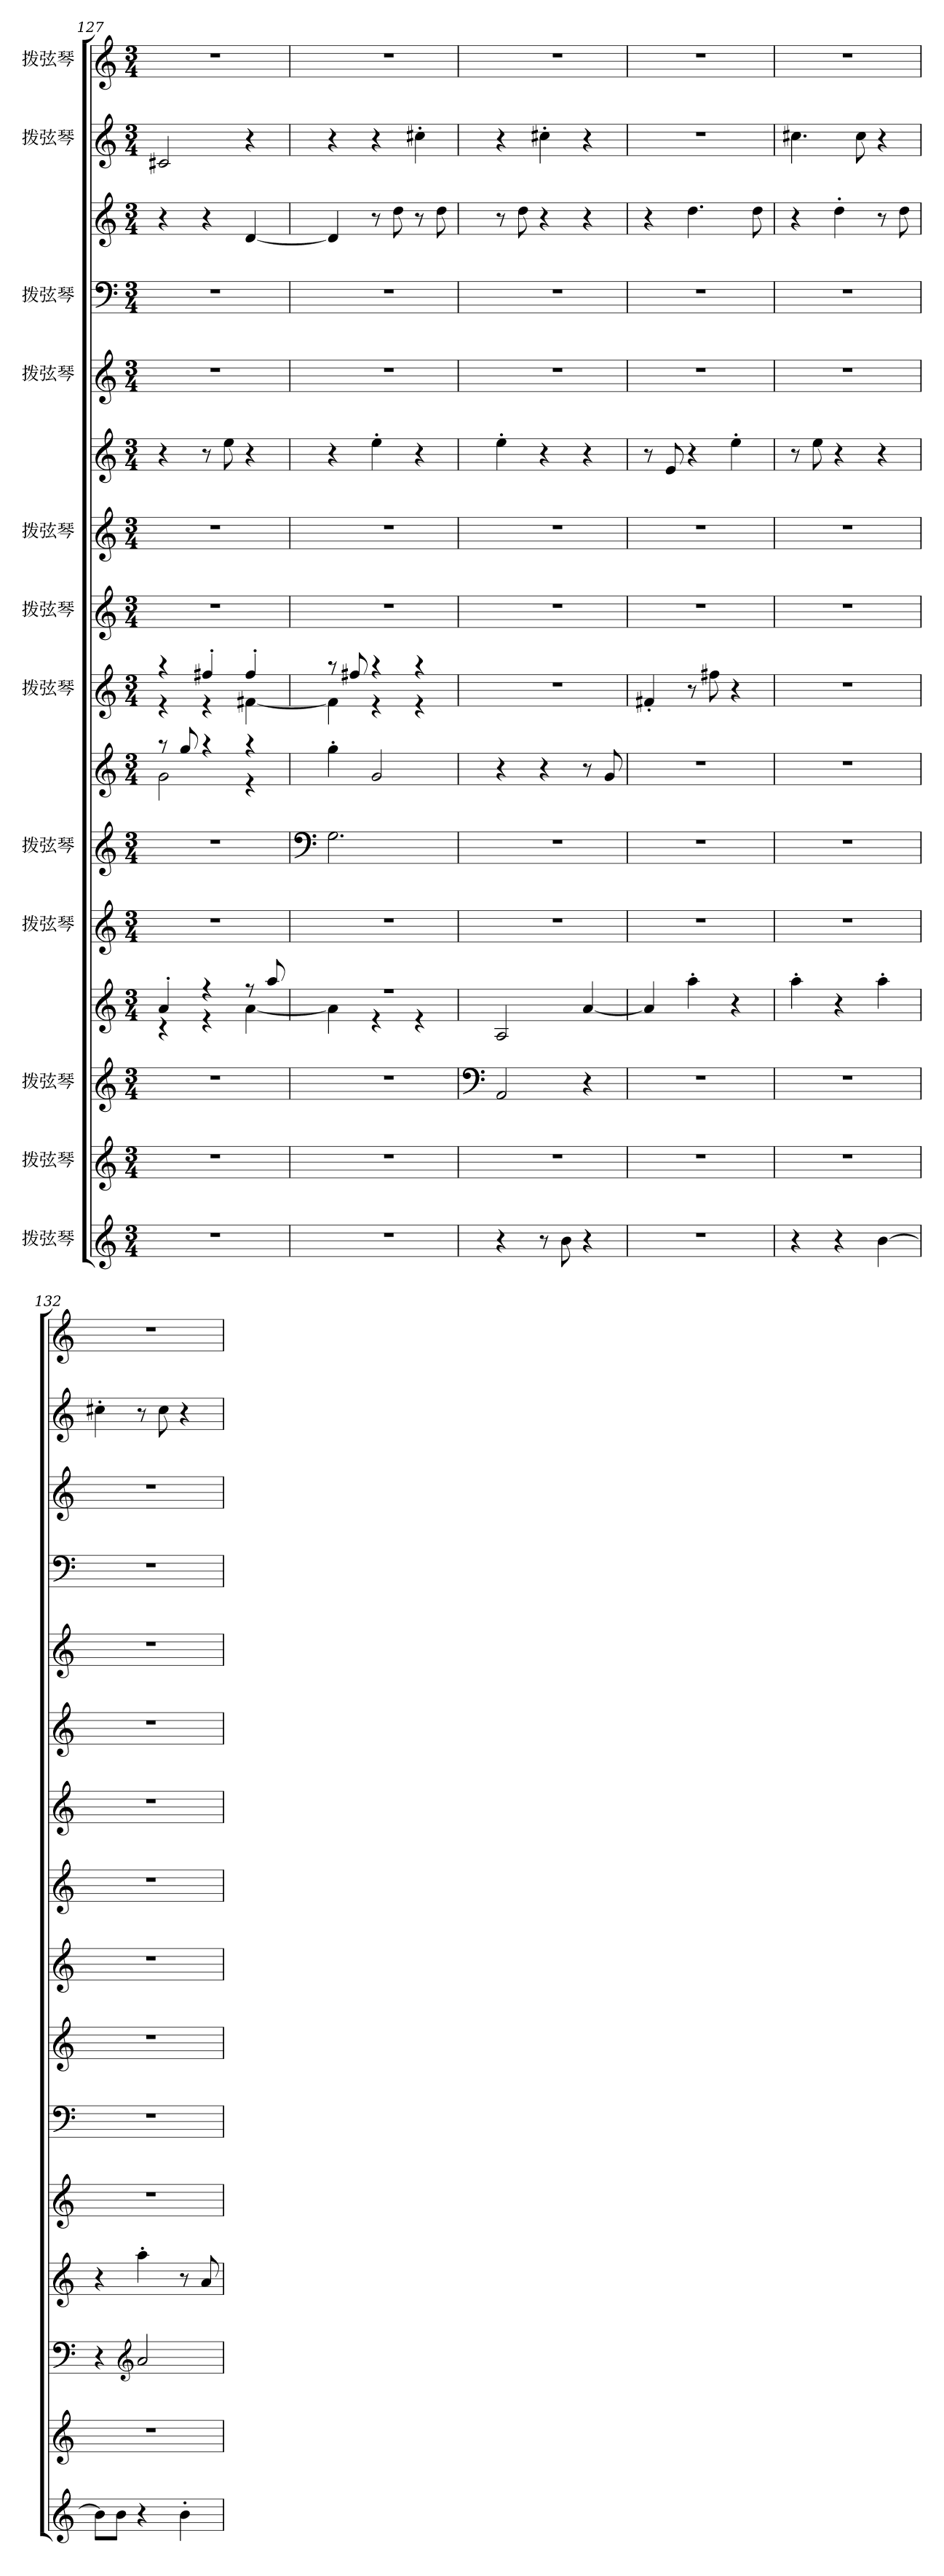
**kern	**kern	**kern	**kern	**kern	**kern	**kern	**kern	**kern	**kern	**kern	**kern	**kern	**kern	**kern	**kern
*part12	*part11	*part10	*part10	*part9	*part8	*part8	*part7	*part6	*part5	*part5	*part4	*part3	*part3	*part2	*part1
*staff16	*staff15	*staff14	*staff13	*staff12	*staff11	*staff10	*staff9	*staff8	*staff7	*staff6	*staff5	*staff4	*staff3	*staff2	*staff1
*I"拨弦琴	*I"拨弦琴	*I"拨弦琴	*	*I"拨弦琴	*I"拨弦琴	*	*I"拨弦琴	*I"拨弦琴	*I"拨弦琴	*	*I"拨弦琴	*I"拨弦琴	*	*I"拨弦琴	*I"拨弦琴
*clefG2	*clefG2	*clefG2	*clefG2	*clefG2	*clefG2	*clefG2	*clefG2	*clefG2	*clefG2	*clefG2	*clefG2	*clefF4	*clefG2	*clefG2	*clefG2
*k[]	*k[]	*k[]	*k[]	*k[]	*k[]	*k[]	*k[]	*k[]	*k[]	*k[]	*k[]	*k[]	*k[]	*k[]	*k[]
*M3/4	*M3/4	*M3/4	*M3/4	*M3/4	*M3/4	*M3/4	*M3/4	*M3/4	*M3/4	*M3/4	*M3/4	*M3/4	*M3/4	*M3/4	*M3/4
=127	=127	=127	=127	=127	=127	=127	=127	=127	=127	=127	=127	=127	=127	=127	=127
*	*	*	*^	*	*	*^	*^	*	*	*	*	*	*	*	*
2.r	2.r	2.r	4a'/	4r	2.r	2.r	8r	2g\	4r	4r	2.r	2.r	4r	2.r	2.r	4r	2c#X/	2.r
.	.	.	.	.	.	.	8gg/	.	.	.	.	.	.	.	.	.	.	.
.	.	.	4r	4r	.	.	4r	.	4ff#X'/	4r	.	.	8r	.	.	4r	.	.
.	.	.	.	.	.	.	.	.	.	.	.	.	8ee\	.	.	.	.	.
.	.	.	8r	[4a\	.	.	4r	4r	4ff#'/	[4f#X\	.	.	4r	.	.	[4d/	4r	.
.	.	.	8aa/	.	.	.	.	.	.	.	.	.	.	.	.	.	.	.
*	*	*	*	*	*	*	*v	*v	*	*	*	*	*	*	*	*	*	*
=128	=128	=128	=128	=128	=128	=128	=128	=128	=128	=128	=128	=128	=128	=128	=128	=128	=128
*	*	*	*	*	*	*clefF4	*	*	*	*	*	*	*	*	*	*	*
2.r	2.r	2.r	2.r	4a\]	2.r	2.G\	4gg'\	8r	4f#\]	2.r	2.r	4r	2.r	2.r	4d/]	4r	2.r
.	.	.	.	.	.	.	.	8ff#X/	.	.	.	.	.	.	.	.	.
.	.	.	.	4r	.	.	2g/	4r	4r	.	.	4ee'\	.	.	8r	4r	.
.	.	.	.	.	.	.	.	.	.	.	.	.	.	.	8dd\	.	.
.	.	.	.	4r	.	.	.	4r	4r	.	.	4r	.	.	8r	4cc#X'\	.
.	.	.	.	.	.	.	.	.	.	.	.	.	.	.	8dd\	.	.
*	*	*	*v	*v	*	*	*	*v	*v	*	*	*	*	*	*	*	*
=129	=129	=129	=129	=129	=129	=129	=129	=129	=129	=129	=129	=129	=129	=129	=129
*	*	*clefF4	*	*	*	*	*	*	*	*	*	*	*	*	*
4r	2.r	2AA/	2A/	2.r	2.r	4r	2.r	2.r	2.r	4ee'\	2.r	2.r	8r	4r	2.r
.	.	.	.	.	.	.	.	.	.	.	.	.	8dd\	.	.
8r	.	.	.	.	.	4r	.	.	.	4r	.	.	4r	4cc#X'\	.
8b\	.	.	.	.	.	.	.	.	.	.	.	.	.	.	.
4r	.	4r	[4a/	.	.	8r	.	.	.	4r	.	.	4r	4r	.
.	.	.	.	.	.	8g/	.	.	.	.	.	.	.	.	.
=130	=130	=130	=130	=130	=130	=130	=130	=130	=130	=130	=130	=130	=130	=130	=130
2.r	2.r	2.r	4a/]	2.r	2.r	2.r	4f#X'/	2.r	2.r	8r	2.r	2.r	4r	2.r	2.r
.	.	.	.	.	.	.	.	.	.	8e/	.	.	.	.	.
.	.	.	4aa'\	.	.	.	8r	.	.	4r	.	.	4.dd\	.	.
.	.	.	.	.	.	.	8ff#X\	.	.	.	.	.	.	.	.
.	.	.	4r	.	.	.	4r	.	.	4ee'\	.	.	.	.	.
.	.	.	.	.	.	.	.	.	.	.	.	.	8dd\	.	.
!!LO:PB:g=z
=131	=131	=131	=131	=131	=131	=131	=131	=131	=131	=131	=131	=131	=131	=131	=131
4r	2.r	2.r	4aa'\	2.r	2.r	2.r	2.r	2.r	2.r	8r	2.r	2.r	4r	4.cc#X\	2.r
.	.	.	.	.	.	.	.	.	.	8ee\	.	.	.	.	.
4r	.	.	4r	.	.	.	.	.	.	4r	.	.	4dd'\	.	.
.	.	.	.	.	.	.	.	.	.	.	.	.	.	8cc#\	.
[4b\	.	.	4aa'\	.	.	.	.	.	.	4r	.	.	8r	4r	.
.	.	.	.	.	.	.	.	.	.	.	.	.	8dd\	.	.
=132	=132	=132	=132	=132	=132	=132	=132	=132	=132	=132	=132	=132	=132	=132	=132
8b\L]	2.r	4r	4r	2.r	2.r	2.r	2.r	2.r	2.r	2.r	2.r	2.r	2.r	4cc#X'\	2.r
8b\J	.	.	.	.	.	.	.	.	.	.	.	.	.	.	.
*	*	*clefG2	*	*	*	*	*	*	*	*	*	*	*	*	*
4r	.	2a/	4aa'\	.	.	.	.	.	.	.	.	.	.	8r	.
.	.	.	.	.	.	.	.	.	.	.	.	.	.	8cc#\	.
4b'\	.	.	8r	.	.	.	.	.	.	.	.	.	.	4r	.
.	.	.	8a/	.	.	.	.	.	.	.	.	.	.	.	.
=	=	=	=	=	=	=	=	=	=	=	=	=	=	=	=
*-	*-	*-	*-	*-	*-	*-	*-	*-	*-	*-	*-	*-	*-	*-	*-
